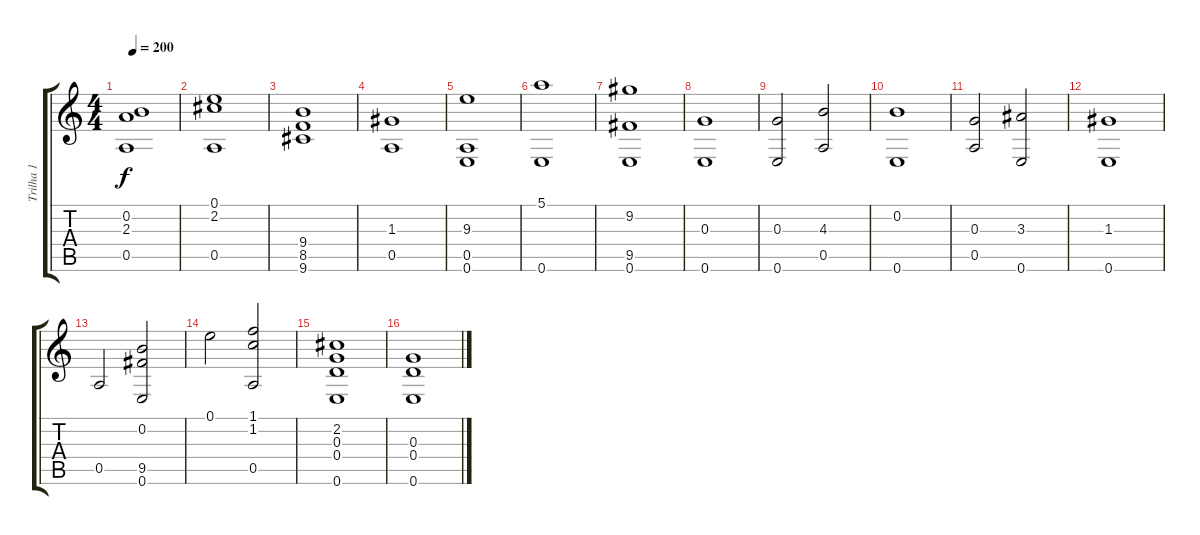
\track ("Trilha 1" "Trilha 1") {instrument acousticguitarsteel}
\staff {score tabs}
\tuning (E4 B3 G3 D3 A2 E2) {hide}
\ts (4 4)
\tempo 200
\clef g2
\ks c
(0.2 2.3 0.5).1{dy f} |
(0.1 2.2 0.5).1 |
(9.4 8.5 9.6).1 |
(1.3 0.5).1 |
(9.3 0.5 0.6).1 |
(5.1 0.6).1 |
(9.2 9.5 0.6).1 |
(0.3 0.6).1 |
(0.3 0.6).2 (4.3 0.5).2 |
(0.2 0.6).1 |
(0.3 0.5).2 (3.3 0.6).2 |
(1.3 0.6).1 |
0.5.2 (0.2 9.5 0.6).2 |
0.1.2 (1.1 1.2 0.5).2 |
(2.2 0.3 0.4 0.6).1 |
(0.3 0.4 0.6).1
